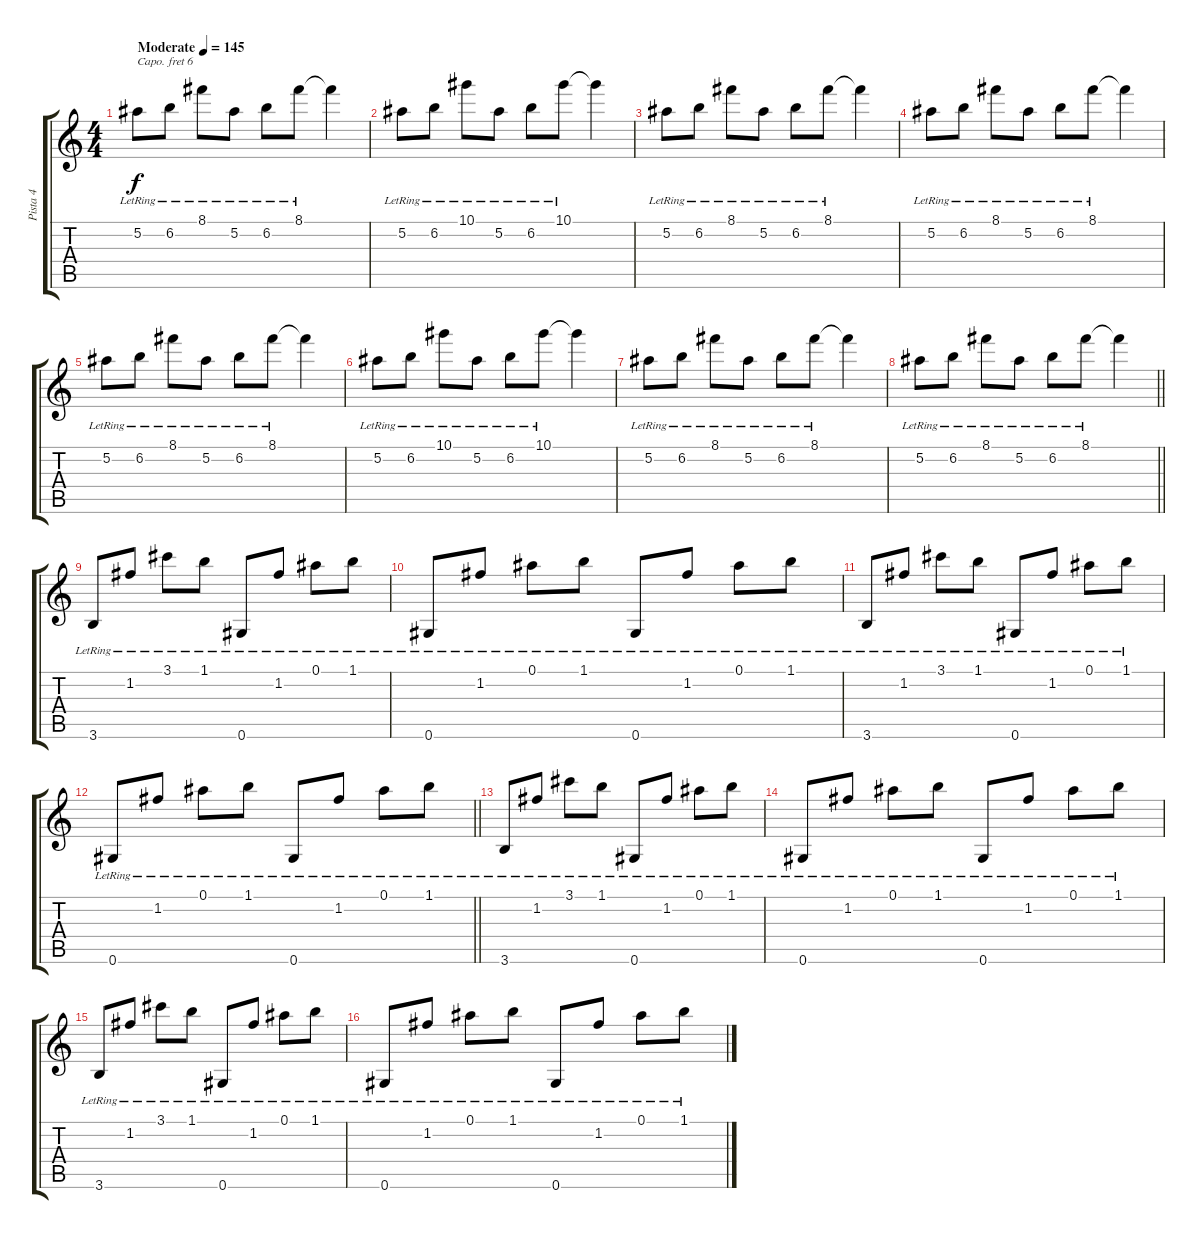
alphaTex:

\track ("Pista 4" "Pista 4") {instrument electricguitarjazz}
\staff {score tabs}
\capo 6
\tuning (E4 B3 G3 D3 A2 D2) {hide}
\ts (4 4)
\tempo (145 "Moderate")
\clef g2
\ks c
5.2{lr}.8{dy f instrument electricguitarjazz} 6.2{lr}.8 8.1{lr}.8 5.2{lr}.8 6.2{lr}.8 8.1{lr}.8 8.1{t}.4 |
5.2{lr}.8 6.2{lr}.8 10.1{lr}.8 5.2{lr}.8 6.2{lr}.8 10.1{lr}.8 10.1{t}.4 |
5.2{lr}.8 6.2{lr}.8 8.1{lr}.8 5.2{lr}.8 6.2{lr}.8 8.1{lr}.8 8.1{t}.4 |
5.2{lr}.8 6.2{lr}.8 8.1{lr}.8 5.2{lr}.8 6.2{lr}.8 8.1{lr}.8 8.1{t}.4 |
5.2{lr}.8 6.2{lr}.8 8.1{lr}.8 5.2{lr}.8 6.2{lr}.8 8.1{lr}.8 8.1{t}.4 |
5.2{lr}.8 6.2{lr}.8 10.1{lr}.8 5.2{lr}.8 6.2{lr}.8 10.1{lr}.8 10.1{t}.4 |
5.2{lr}.8 6.2{lr}.8 8.1{lr}.8 5.2{lr}.8 6.2{lr}.8 8.1{lr}.8 8.1{t}.4 |
\barLineRight lightlight
5.2{lr}.8 6.2{lr}.8 8.1{lr}.8 5.2{lr}.8 6.2{lr}.8 8.1{lr}.8 8.1{t}.4 |
3.6{lr}.8 1.2{lr}.8 3.1{lr}.8 1.1{lr}.8 0.6{lr}.8 1.2{lr}.8 0.1{lr}.8 1.1{lr}.8 |
0.6{lr}.8 1.2{lr}.8 0.1{lr}.8 1.1{lr}.8 0.6{lr}.8 1.2{lr}.8 0.1{lr}.8 1.1{lr}.8 |
3.6{lr}.8 1.2{lr}.8 3.1{lr}.8 1.1{lr}.8 0.6{lr}.8 1.2{lr}.8 0.1{lr}.8 1.1{lr}.8 |
\barLineRight lightlight
0.6{lr}.8 1.2{lr}.8 0.1{lr}.8 1.1{lr}.8 0.6{lr}.8 1.2{lr}.8 0.1{lr}.8 1.1{lr}.8 |
3.6{lr}.8 1.2{lr}.8 3.1{lr}.8 1.1{lr}.8 0.6{lr}.8 1.2{lr}.8 0.1{lr}.8 1.1{lr}.8 |
0.6{lr}.8 1.2{lr}.8 0.1{lr}.8 1.1{lr}.8 0.6{lr}.8 1.2{lr}.8 0.1{lr}.8 1.1{lr}.8 |
3.6{lr}.8 1.2{lr}.8 3.1{lr}.8 1.1{lr}.8 0.6{lr}.8 1.2{lr}.8 0.1{lr}.8 1.1{lr}.8 |
0.6{lr}.8 1.2{lr}.8 0.1{lr}.8 1.1{lr}.8 0.6{lr}.8 1.2{lr}.8 0.1{lr}.8 1.1{lr}.8
